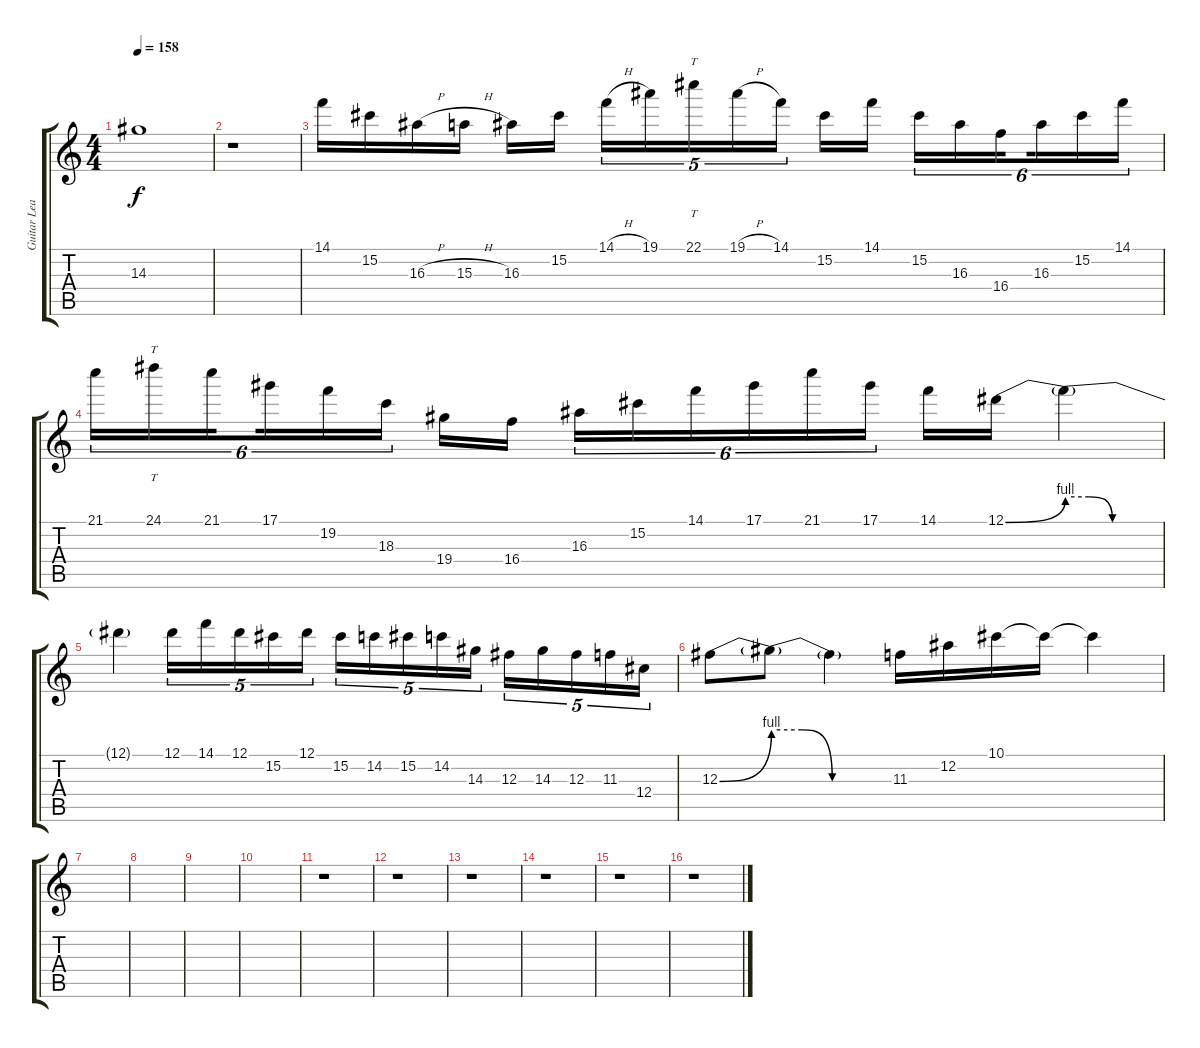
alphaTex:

\track ("Guitar Lead" "Guitar Lea") {instrument electricguitarjazz}
\staff {score tabs}
\tuning (Eb4 Bb3 Gb3 Db3 Ab2 Eb2) {hide}
\ts (4 4)
\tempo 158
\clef g2
\ks c
14.3{t}.1{dy f} |
r.1 |
14.1.16 15.2.16 16.3{h}.16 15.3{h}.16 16.3.16 15.2.16{beam splitsecondary} 14.1{h}.16{tu (5 4)} 19.1.16{tu (5 4)} 22.1.16{tt tu (5 4)} 19.1{h}.16{tu (5 4)} 14.1.16{tu (5 4) beam splitsecondary} 15.2.16 14.1.16 15.2.16{tu (6 4)} 16.3.16{tu (6 4)} 16.4.16{tu (6 4) beam splitsecondary} 16.3.16{tu (6 4)} 15.2.16{tu (6 4)} 14.1.16{tu (6 4)} |
21.1.16{tu (6 4)} 24.1.16{tt tu (6 4)} 21.1.16{tu (6 4) beam splitsecondary} 17.1.16{tu (6 4)} 19.2.16{tu (6 4)} 18.3.16{tu (6 4)} 19.4.16 16.4.16{beam splitsecondary} 16.3.16{tu (6 4)} 15.2.16{tu (6 4)} 14.1.16{tu (6 4)} 17.1.16{tu (6 4)} 21.1.16{tu (6 4)} 17.1.16{tu (6 4) beam splitsecondary} 14.1.16 12.1{be (bend 0 0 60 4)}.16 12.1{be (custom 0 4 15 4 30 0 60 0) t}.4 |
12.1{t}.4 12.1.16{tu (5 4)} 14.1.16{tu (5 4)} 12.1.16{tu (5 4)} 15.2.16{tu (5 4)} 12.1.16{tu (5 4)} 15.2.16{tu (5 4)} 14.2.16{tu (5 4)} 15.2.16{tu (5 4)} 14.2.16{tu (5 4)} 14.3.16{tu (5 4)} 12.3.16{tu (5 4)} 14.3.16{tu (5 4)} 12.3.16{tu (5 4)} 11.3.16{tu (5 4)} 12.4.16{tu (5 4)} |
12.3{be (bend 0 0 60 4)}.8 12.3{be (custom 0 4 15 4 30 0 60 0) t}.8 12.3{t}.4 11.3.16 12.2.16 10.1.16 10.1{t}.16 10.1{t}.4 |
|
|
|
|
r.1 |
r.1 |
r.1 |
r.1 |
r.1 |
r.1
